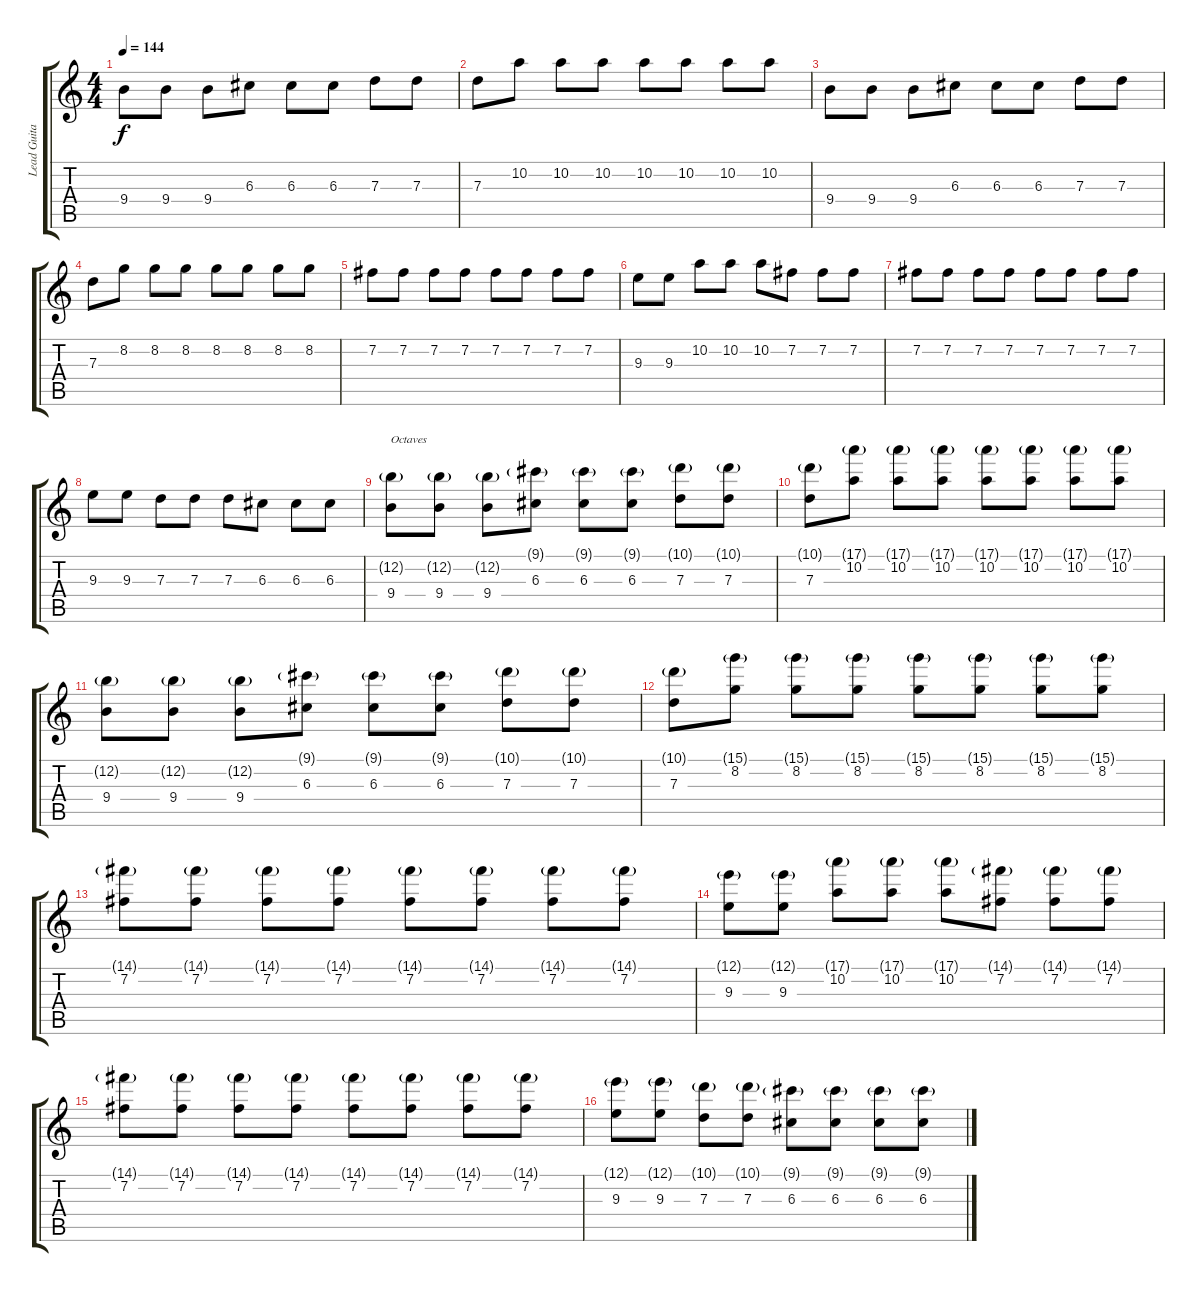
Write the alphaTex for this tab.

\track ("Lead Guitar" "Lead Guita") {instrument distortionguitar}
\staff {score tabs}
\tuning (E4 B3 G3 D3 A2 D2) {hide}
\ts (4 4)
\tempo 144
\clef g2
\ks c
9.4.8{dy f} 9.4.8 9.4.8 6.3.8 6.3.8 6.3.8 7.3.8 7.3.8 |
7.3.8 10.2.8 10.2.8 10.2.8 10.2.8 10.2.8 10.2.8 10.2.8 |
9.4.8 9.4.8 9.4.8 6.3.8 6.3.8 6.3.8 7.3.8 7.3.8 |
7.3.8 8.2.8 8.2.8 8.2.8 8.2.8 8.2.8 8.2.8 8.2.8 |
7.2.8 7.2.8 7.2.8 7.2.8 7.2.8 7.2.8 7.2.8 7.2.8 |
9.3.8 9.3.8 10.2.8 10.2.8 10.2.8 7.2.8 7.2.8 7.2.8 |
7.2.8 7.2.8 7.2.8 7.2.8 7.2.8 7.2.8 7.2.8 7.2.8 |
9.3.8 9.3.8 7.3.8 7.3.8 7.3.8 6.3.8 6.3.8 6.3.8 |
(12.2{g} 9.4).8{txt "Octaves"} (12.2{g} 9.4).8 (12.2{g} 9.4).8 (9.1{g} 6.3).8 (9.1{g} 6.3).8 (9.1{g} 6.3).8 (10.1{g} 7.3).8 (10.1{g} 7.3).8 |
(10.1{g} 7.3).8 (17.1{g} 10.2).8 (17.1{g} 10.2).8 (17.1{g} 10.2).8 (17.1{g} 10.2).8 (17.1{g} 10.2).8 (17.1{g} 10.2).8 (17.1{g} 10.2).8 |
(12.2{g} 9.4).8 (12.2{g} 9.4).8 (12.2{g} 9.4).8 (9.1{g} 6.3).8 (9.1{g} 6.3).8 (9.1{g} 6.3).8 (10.1{g} 7.3).8 (10.1{g} 7.3).8 |
(10.1{g} 7.3).8 (15.1{g} 8.2).8 (15.1{g} 8.2).8 (15.1{g} 8.2).8 (15.1{g} 8.2).8 (15.1{g} 8.2).8 (15.1{g} 8.2).8 (15.1{g} 8.2).8 |
(14.1{g} 7.2).8 (14.1{g} 7.2).8 (14.1{g} 7.2).8 (14.1{g} 7.2).8 (14.1{g} 7.2).8 (14.1{g} 7.2).8 (14.1{g} 7.2).8 (14.1{g} 7.2).8 |
(12.1{g} 9.3).8 (12.1{g} 9.3).8 (17.1{g} 10.2).8 (17.1{g} 10.2).8 (17.1{g} 10.2).8 (14.1{g} 7.2).8 (14.1{g} 7.2).8 (14.1{g} 7.2).8 |
(14.1{g} 7.2).8 (14.1{g} 7.2).8 (14.1{g} 7.2).8 (14.1{g} 7.2).8 (14.1{g} 7.2).8 (14.1{g} 7.2).8 (14.1{g} 7.2).8 (14.1{g} 7.2).8 |
(12.1{g} 9.3).8 (12.1{g} 9.3).8 (10.1{g} 7.3).8 (10.1{g} 7.3).8 (9.1{g} 6.3).8 (9.1{g} 6.3).8 (9.1{g} 6.3).8 (9.1{g} 6.3).8
